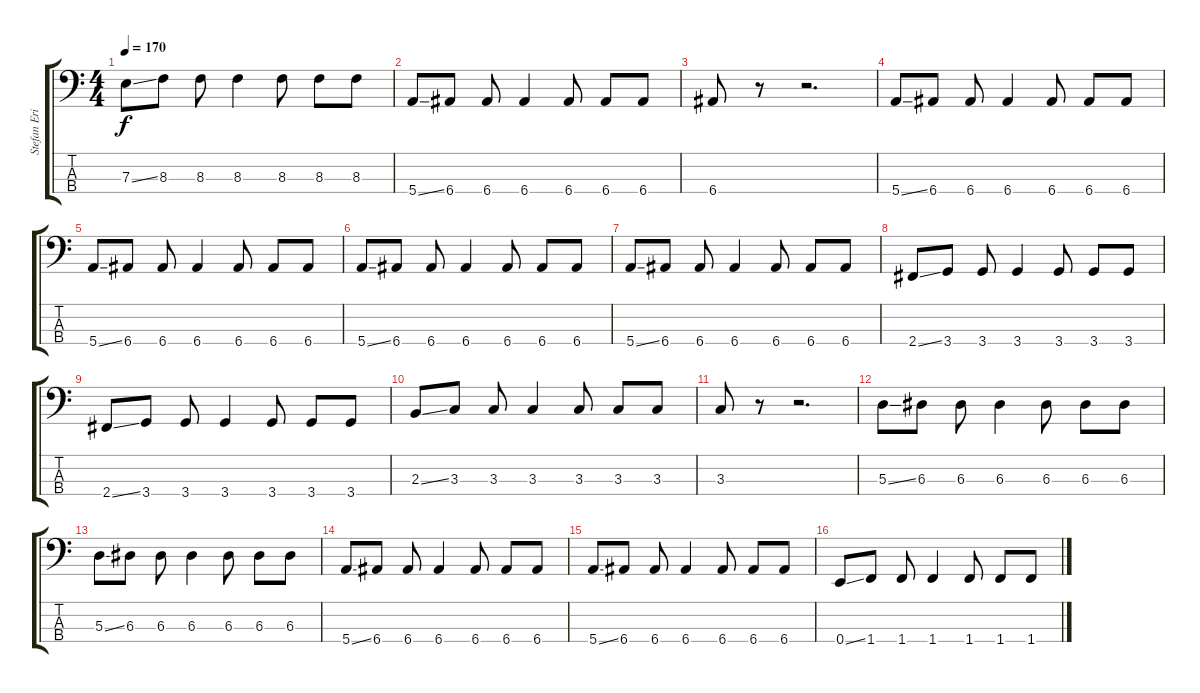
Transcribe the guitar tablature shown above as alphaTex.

\track ("Stefan Ericsson (Bass)" "Stefan Eri") {instrument electricbassfinger}
\staff {score tabs}
\tuning (G2 D2 A1 E1) {hide}
\ts (4 4)
\tempo 170
\clef f4
\ks c
7.3{ss}.8{dy f} 8.3.8 8.3.8 8.3.4 8.3.8 8.3.8 8.3.8 |
5.4{ss}.8 6.4.8 6.4.8 6.4.4 6.4.8 6.4.8 6.4.8 |
6.4.8 r.8 r.2{d} |
5.4{ss}.8 6.4.8 6.4.8 6.4.4 6.4.8 6.4.8 6.4.8 |
5.4{ss}.8 6.4.8 6.4.8 6.4.4 6.4.8 6.4.8 6.4.8 |
5.4{ss}.8 6.4.8 6.4.8 6.4.4 6.4.8 6.4.8 6.4.8 |
5.4{ss}.8 6.4.8 6.4.8 6.4.4 6.4.8 6.4.8 6.4.8 |
2.4{ss}.8 3.4.8 3.4.8 3.4.4 3.4.8 3.4.8 3.4.8 |
2.4{ss}.8 3.4.8 3.4.8 3.4.4 3.4.8 3.4.8 3.4.8 |
2.3{ss}.8 3.3.8 3.3.8 3.3.4 3.3.8 3.3.8 3.3.8 |
3.3.8 r.8 r.2{d} |
5.3{ss}.8 6.3.8 6.3.8 6.3.4 6.3.8 6.3.8 6.3.8 |
5.3{ss}.8 6.3.8 6.3.8 6.3.4 6.3.8 6.3.8 6.3.8 |
5.4{ss}.8 6.4.8 6.4.8 6.4.4 6.4.8 6.4.8 6.4.8 |
5.4{ss}.8 6.4.8 6.4.8 6.4.4 6.4.8 6.4.8 6.4.8 |
0.4{ss}.8 1.4.8 1.4.8 1.4.4 1.4.8 1.4.8 1.4.8
